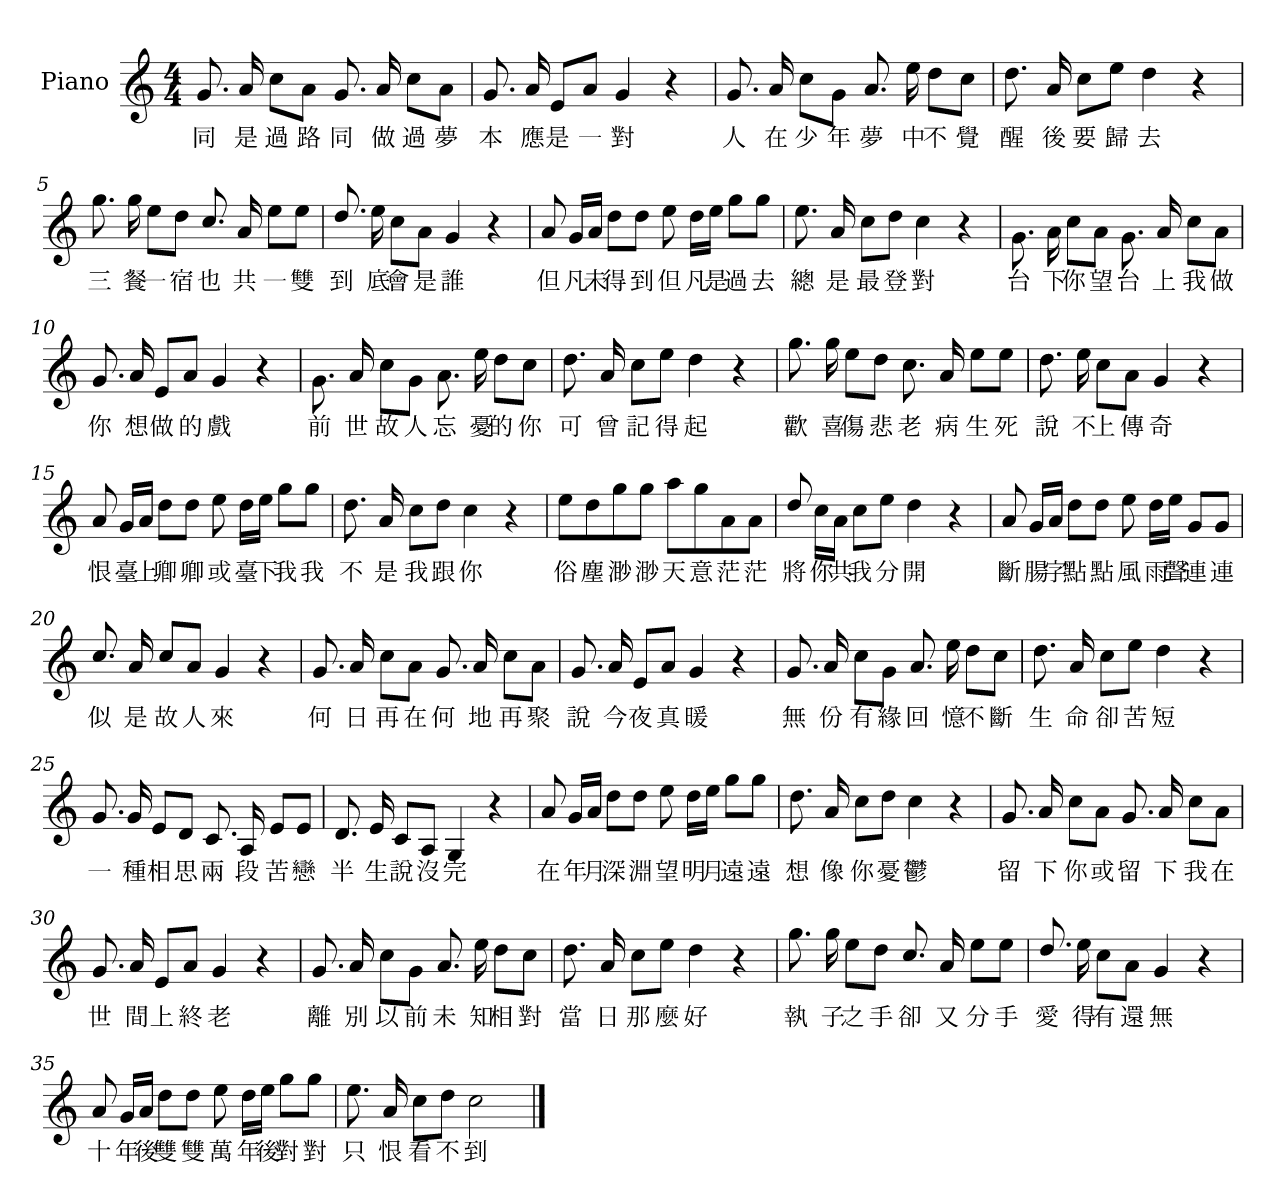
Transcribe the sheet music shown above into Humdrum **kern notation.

**kern	**text
*part1	*part1
*staff1	*staff1
*I"Piano	*
*I'Pno	*
*clefG2	*
*k[]	*
*M4/4	*
=1	=1
8.g/	同
16a/	是
8cc\L	過
8a\J	路
8.g/	同
16a/	做
8cc\L	過
8a\J	夢
=2	=2
8.g/	本
16a/	應
8e/L	是
8a/J	一
4g/	對
4r	.
=3	=3
8.g/	人
16a/	在
8cc\L	少
8g\J	年
8.a/	夢
16ee\	中
8dd\L	不
8cc\J	覺
=4	=4
8.dd\	醒
16a/	後
8cc\L	要
8ee\J	歸
4dd\	去
4r	.
!!LO:LB:g=z
=5	=5
8.gg\	三
16gg\	餐
8ee\L	一
8dd\J	宿
8.cc/	也
16a/	共
8ee\L	一
8ee\J	雙
=6	=6
8.dd/	到
16ee\	底
8cc\L	會
8a\J	是
4g/	誰
4r	.
=7	=7
8a/	但
16g/LL	凡
16a/JJ	未
8dd\L	得
8dd\J	到
8ee\	但
16dd\LL	凡
16ee\JJ	是
8gg\L	過
8gg\J	去
=8	=8
8.ee\	總
16a/	是
8cc\L	最
8dd\J	登
4cc\	對
4r	.
!!LO:LB:g=z
=9	=9
8.g\	台
16a\	下
8cc\L	你
8a\J	望
8.g\	台
16a/	上
8cc\L	我
8a\J	做
=10	=10
8.g/	你
16a/	想
8e/L	做
8a/J	的
4g/	戲
4r	.
=11	=11
8.g\	前
16a/	世
8cc\L	故
8g\J	人
8.a\	忘
16ee\	憂
8dd\L	的
8cc\J	你
=12	=12
8.dd\	可
16a/	曾
8cc\L	記
8ee\J	得
4dd\	起
4r	.
!!LO:LB:g=z
=13	=13
8.gg\	歡
16gg\	喜
8ee\L	傷
8dd\J	悲
8.cc\	老
16a/	病
8ee\L	生
8ee\J	死
=14	=14
8.dd\	說
16ee\	不
8cc\L	上
8a\J	傳
4g/	奇
4r	.
=15	=15
8a/	恨
16g/LL	臺
16a/JJ	上
8dd\L	卿
8dd\J	卿
8ee\	或
16dd\LL	臺
16ee\JJ	下
8gg\L	我
8gg\J	我
=16	=16
8.dd\	不
16a/	是
8cc\L	我
8dd\J	跟
4cc\	你
4r	.
!!LO:LB:g=z
=17	=17
8ee\L	俗
8dd\	塵
8gg\	渺
8gg\J	渺
8aa\L	天
8gg\	意
8a\	茫
8a\J	茫
=18	=18
8dd/	將
16cc\LL	你
16a\JJ	共
8cc\L	我
8ee\J	分
4dd\	開
4r	.
=19	=19
8a/	斷
16g/LL	腸
16a/JJ	字
8dd\L	點
8dd\J	點
8ee\	風
16dd\LL	雨
16ee\JJ	聲
8g/L	連
8g/J	連
=20	=20
8.cc/	似
16a/	是
8cc/L	故
8a/J	人
4g/	來
4r	.
!!LO:LB:g=z
=21	=21
8.g/	何
16a/	日
8cc\L	再
8a\J	在
8.g/	何
16a/	地
8cc\L	再
8a\J	聚
=22	=22
8.g/	說
16a/	今
8e/L	夜
8a/J	真
4g/	暖
4r	.
=23	=23
8.g/	無
16a/	份
8cc\L	有
8g\J	緣
8.a/	回
16ee\	憶
8dd\L	不
8cc\J	斷
=24	=24
8.dd\	生
16a/	命
8cc\L	卻
8ee\J	苦
4dd\	短
4r	.
!!LO:LB:g=z
=25	=25
8.g/	一
16g/	種
8e/L	相
8d/J	思
8.c/	兩
16A/	段
8e/L	苦
8e/J	戀
=26	=26
8.d/	半
16e/	生
8c/L	說
8A/J	沒
4G/	完
4r	.
=27	=27
8a/	在
16g/LL	年
16a/JJ	月
8dd\L	深
8dd\J	淵
8ee\	望
16dd\LL	明
16ee\JJ	月
8gg\L	遠
8gg\J	遠
=28	=28
8.dd\	想
16a/	像
8cc\L	你
8dd\J	憂
4cc\	鬱
4r	.
!!LO:LB:g=z
=29	=29
8.g/	留
16a/	下
8cc\L	你
8a\J	或
8.g/	留
16a/	下
8cc\L	我
8a\J	在
=30	=30
8.g/	世
16a/	間
8e/L	上
8a/J	終
4g/	老
4r	.
=31	=31
8.g/	離
16a/	別
8cc\L	以
8g\J	前
8.a/	未
16ee\	知
8dd\L	相
8cc\J	對
=32	=32
8.dd\	當
16a/	日
8cc\L	那
8ee\J	麼
4dd\	好
4r	.
!!LO:LB:g=z
=33	=33
8.gg\	執
16gg\	子
8ee\L	之
8dd\J	手
8.cc/	卻
16a/	又
8ee\L	分
8ee\J	手
=34	=34
8.dd/	愛
16ee\	得
8cc\L	有
8a\J	還
4g/	無
4r	.
=35	=35
8a/	十
16g/LL	年
16a/JJ	後
8dd\L	雙
8dd\J	雙
8ee\	萬
16dd\LL	年
16ee\JJ	後
8gg\L	對
8gg\J	對
=36	=36
8.ee\	只
16a/	恨
8cc\L	看
8dd\J	不
2cc\	到
==	==
*-	*-
